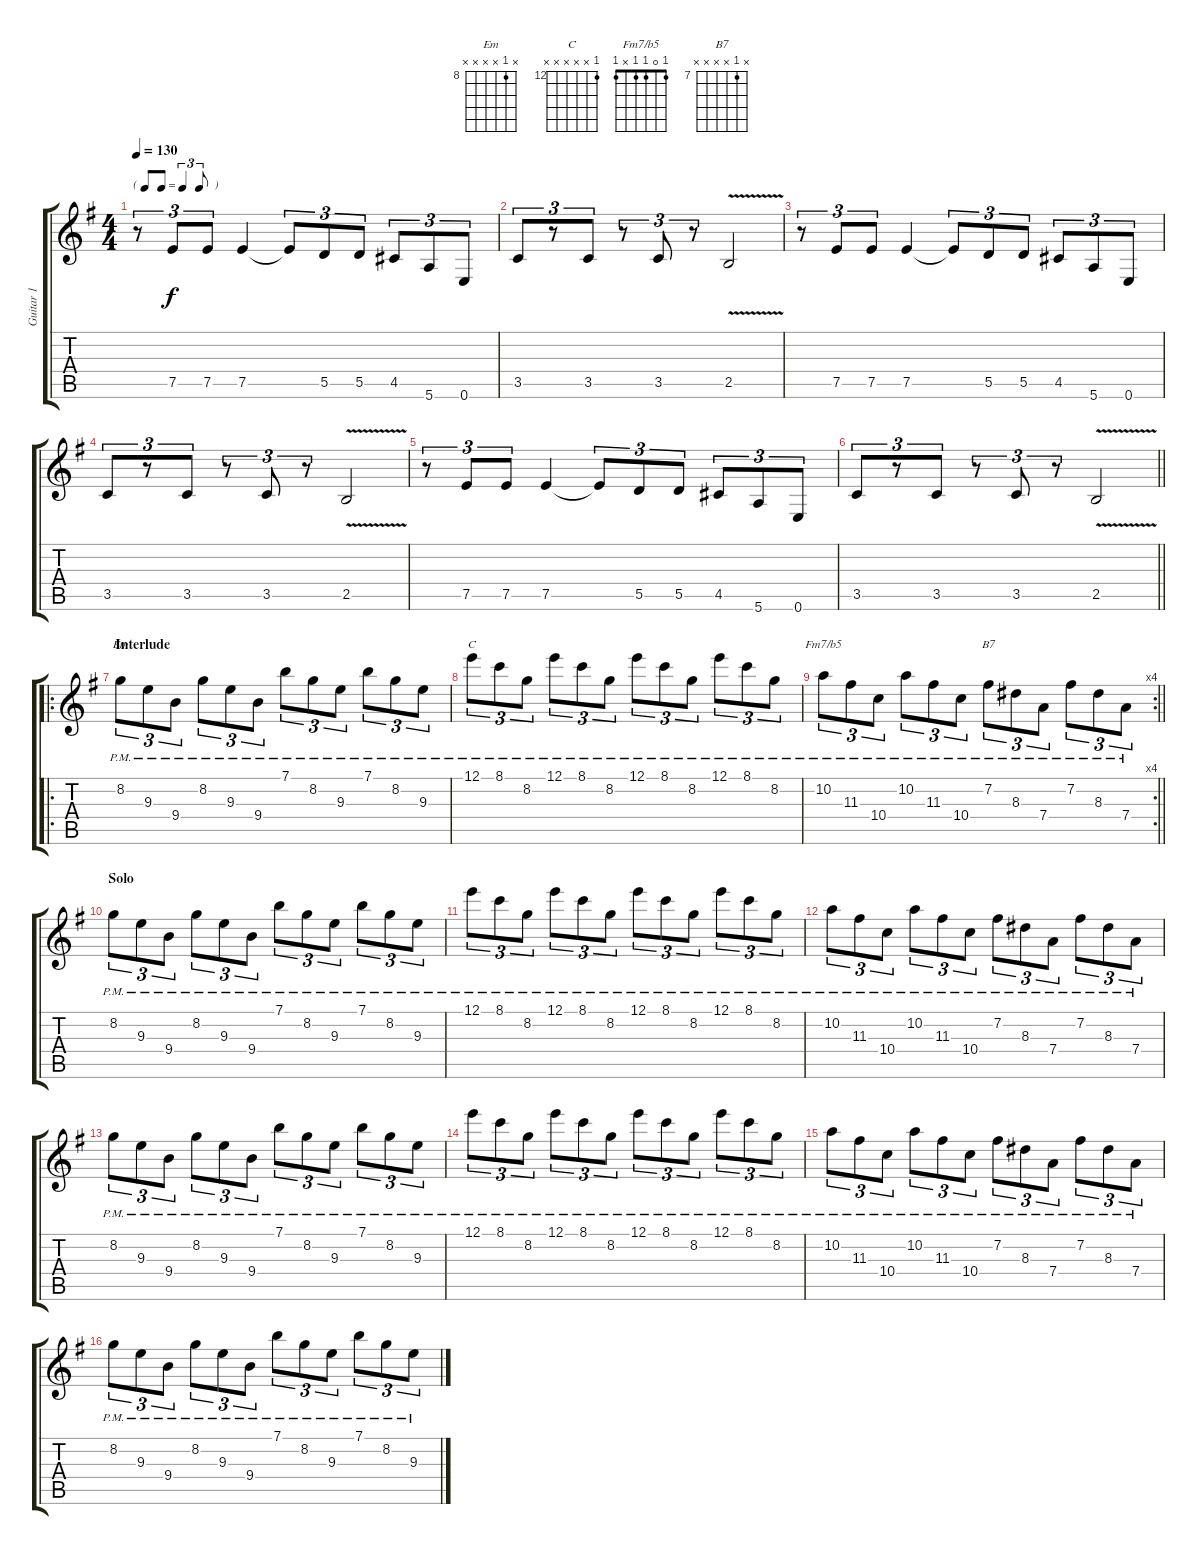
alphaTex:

\track ("Guitar 1" "Guitar 1") {instrument overdrivenguitar}
\staff {score tabs}
\tuning (E4 B3 G3 D3 A2 E2) {hide}
\chord ("Em" x 8 x x x x) {firstfret 8}
\chord ("C" 12 x x x x x) {firstfret 12}
\chord ("Fm7/b5" 1 0 1 1 x 1)
\chord ("B7" x 7 x x x x) {firstfret 7}
\ts (4 4)
\tf triplet8th
\tempo 130
\clef g2
\ks eminor
r.8{tu (3 2) dy f} 7.5.8{tu (3 2)} 7.5.8{tu (3 2)} 7.5.4 7.5{t}.8{tu (3 2)} 5.5.8{tu (3 2)} 5.5.8{tu (3 2)} 4.5.8{tu (3 2)} 5.6.8{tu (3 2)} 0.6.8{tu (3 2)} |
3.5.8{tu (3 2)} r.8{tu (3 2)} 3.5.8{tu (3 2)} r.8{tu (3 2)} 3.5.8{tu (3 2)} r.8{tu (3 2)} 2.5{v}.2 |
r.8{tu (3 2)} 7.5.8{tu (3 2)} 7.5.8{tu (3 2)} 7.5.4 7.5{t}.8{tu (3 2)} 5.5.8{tu (3 2)} 5.5.8{tu (3 2)} 4.5.8{tu (3 2)} 5.6.8{tu (3 2)} 0.6.8{tu (3 2)} |
3.5.8{tu (3 2)} r.8{tu (3 2)} 3.5.8{tu (3 2)} r.8{tu (3 2)} 3.5.8{tu (3 2)} r.8{tu (3 2)} 2.5{v}.2 |
r.8{tu (3 2)} 7.5.8{tu (3 2)} 7.5.8{tu (3 2)} 7.5.4 7.5{t}.8{tu (3 2)} 5.5.8{tu (3 2)} 5.5.8{tu (3 2)} 4.5.8{tu (3 2)} 5.6.8{tu (3 2)} 0.6.8{tu (3 2)} |
\barLineRight lightlight
3.5.8{tu (3 2)} r.8{tu (3 2)} 3.5.8{tu (3 2)} r.8{tu (3 2)} 3.5.8{tu (3 2)} r.8{tu (3 2)} 2.5{v}.2 |
\ro
\section ("" "Interlude")
8.2{pm}.8{tu (3 2) ch "Em"} 9.3{pm}.8{tu (3 2)} 9.4{pm}.8{tu (3 2)} 8.2{pm}.8{tu (3 2)} 9.3{pm}.8{tu (3 2)} 9.4{pm}.8{tu (3 2)} 7.1{pm}.8{tu (3 2)} 8.2{pm}.8{tu (3 2)} 9.3{pm}.8{tu (3 2)} 7.1{pm}.8{tu (3 2)} 8.2{pm}.8{tu (3 2)} 9.3{pm}.8{tu (3 2)} |
12.1{pm}.8{tu (3 2) ch "C"} 8.1{pm}.8{tu (3 2)} 8.2{pm}.8{tu (3 2)} 12.1{pm}.8{tu (3 2)} 8.1{pm}.8{tu (3 2)} 8.2{pm}.8{tu (3 2)} 12.1{pm}.8{tu (3 2)} 8.1{pm}.8{tu (3 2)} 8.2{pm}.8{tu (3 2)} 12.1{pm}.8{tu (3 2)} 8.1{pm}.8{tu (3 2)} 8.2{pm}.8{tu (3 2)} |
\rc 4
\barLineRight lightlight
10.2{pm}.8{tu (3 2) ch "Fm7/b5"} 11.3{pm}.8{tu (3 2)} 10.4{pm}.8{tu (3 2)} 10.2{pm}.8{tu (3 2)} 11.3{pm}.8{tu (3 2)} 10.4{pm}.8{tu (3 2)} 7.2{pm}.8{tu (3 2) ch "B7"} 8.3{pm}.8{tu (3 2)} 7.4{pm}.8{tu (3 2)} 7.2{pm}.8{tu (3 2)} 8.3{pm}.8{tu (3 2)} 7.4{pm}.8{tu (3 2)} |
\section ("" "Solo")
8.2{pm}.8{tu (3 2)} 9.3{pm}.8{tu (3 2)} 9.4{pm}.8{tu (3 2)} 8.2{pm}.8{tu (3 2)} 9.3{pm}.8{tu (3 2)} 9.4{pm}.8{tu (3 2)} 7.1{pm}.8{tu (3 2)} 8.2{pm}.8{tu (3 2)} 9.3{pm}.8{tu (3 2)} 7.1{pm}.8{tu (3 2)} 8.2{pm}.8{tu (3 2)} 9.3{pm}.8{tu (3 2)} |
12.1{pm}.8{tu (3 2)} 8.1{pm}.8{tu (3 2)} 8.2{pm}.8{tu (3 2)} 12.1{pm}.8{tu (3 2)} 8.1{pm}.8{tu (3 2)} 8.2{pm}.8{tu (3 2)} 12.1{pm}.8{tu (3 2)} 8.1{pm}.8{tu (3 2)} 8.2{pm}.8{tu (3 2)} 12.1{pm}.8{tu (3 2)} 8.1{pm}.8{tu (3 2)} 8.2{pm}.8{tu (3 2)} |
10.2{pm}.8{tu (3 2)} 11.3{pm}.8{tu (3 2)} 10.4{pm}.8{tu (3 2)} 10.2{pm}.8{tu (3 2)} 11.3{pm}.8{tu (3 2)} 10.4{pm}.8{tu (3 2)} 7.2{pm}.8{tu (3 2)} 8.3{pm}.8{tu (3 2)} 7.4{pm}.8{tu (3 2)} 7.2{pm}.8{tu (3 2)} 8.3{pm}.8{tu (3 2)} 7.4{pm}.8{tu (3 2)} |
8.2{pm}.8{tu (3 2)} 9.3{pm}.8{tu (3 2)} 9.4{pm}.8{tu (3 2)} 8.2{pm}.8{tu (3 2)} 9.3{pm}.8{tu (3 2)} 9.4{pm}.8{tu (3 2)} 7.1{pm}.8{tu (3 2)} 8.2{pm}.8{tu (3 2)} 9.3{pm}.8{tu (3 2)} 7.1{pm}.8{tu (3 2)} 8.2{pm}.8{tu (3 2)} 9.3{pm}.8{tu (3 2)} |
12.1{pm}.8{tu (3 2)} 8.1{pm}.8{tu (3 2)} 8.2{pm}.8{tu (3 2)} 12.1{pm}.8{tu (3 2)} 8.1{pm}.8{tu (3 2)} 8.2{pm}.8{tu (3 2)} 12.1{pm}.8{tu (3 2)} 8.1{pm}.8{tu (3 2)} 8.2{pm}.8{tu (3 2)} 12.1{pm}.8{tu (3 2)} 8.1{pm}.8{tu (3 2)} 8.2{pm}.8{tu (3 2)} |
10.2{pm}.8{tu (3 2)} 11.3{pm}.8{tu (3 2)} 10.4{pm}.8{tu (3 2)} 10.2{pm}.8{tu (3 2)} 11.3{pm}.8{tu (3 2)} 10.4{pm}.8{tu (3 2)} 7.2{pm}.8{tu (3 2)} 8.3{pm}.8{tu (3 2)} 7.4{pm}.8{tu (3 2)} 7.2{pm}.8{tu (3 2)} 8.3{pm}.8{tu (3 2)} 7.4{pm}.8{tu (3 2)} |
8.2{pm}.8{tu (3 2)} 9.3{pm}.8{tu (3 2)} 9.4{pm}.8{tu (3 2)} 8.2{pm}.8{tu (3 2)} 9.3{pm}.8{tu (3 2)} 9.4{pm}.8{tu (3 2)} 7.1{pm}.8{tu (3 2)} 8.2{pm}.8{tu (3 2)} 9.3{pm}.8{tu (3 2)} 7.1{pm}.8{tu (3 2)} 8.2{pm}.8{tu (3 2)} 9.3{pm}.8{tu (3 2)}
